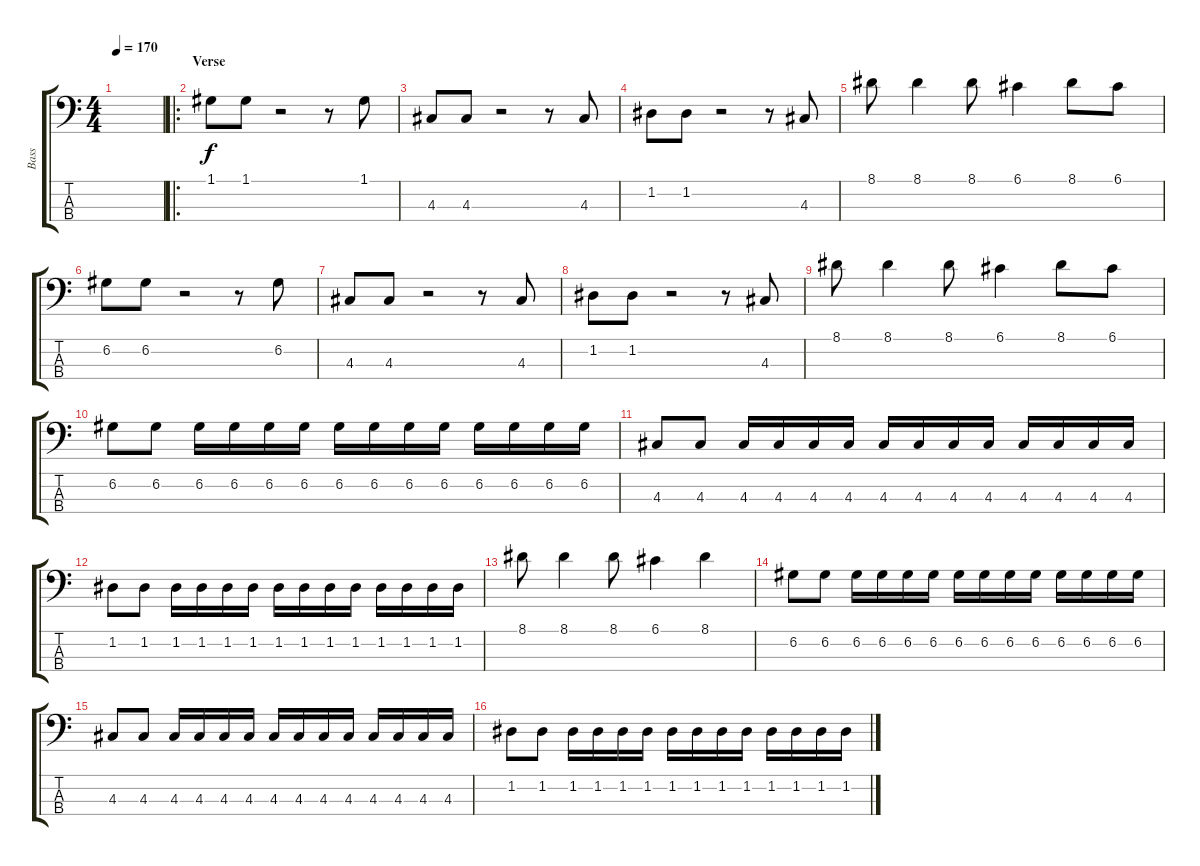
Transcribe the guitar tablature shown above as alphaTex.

\track ("Bass" "Bass") {instrument electricbassfinger}
\staff {score tabs}
\tuning (G2 D2 A1 E1) {hide}
\ts (4 4)
\tempo 170
\clef f4
\ks c
|
\ro
\section ("" "Verse")
1.1.8 1.1.8 r.2 r.8 1.1.8 |
4.3.8 4.3.8 r.2 r.8 4.3.8 |
1.2.8 1.2.8 r.2 r.8 4.3.8 |
8.1.8 8.1.4 8.1.8 6.1.4 8.1.8 6.1.8 |
6.2.8 6.2.8 r.2 r.8 6.2.8 |
4.3.8 4.3.8 r.2 r.8 4.3.8 |
1.2.8 1.2.8 r.2 r.8 4.3.8 |
8.1.8 8.1.4 8.1.8 6.1.4 8.1.8 6.1.8 |
6.2.8 6.2.8 6.2.16 6.2.16 6.2.16 6.2.16 6.2.16 6.2.16 6.2.16 6.2.16 6.2.16 6.2.16 6.2.16 6.2.16 |
4.3.8 4.3.8 4.3.16 4.3.16 4.3.16 4.3.16 4.3.16 4.3.16 4.3.16 4.3.16 4.3.16 4.3.16 4.3.16 4.3.16 |
1.2.8 1.2.8 1.2.16 1.2.16 1.2.16 1.2.16 1.2.16 1.2.16 1.2.16 1.2.16 1.2.16 1.2.16 1.2.16 1.2.16 |
8.1.8 8.1.4 8.1.8 6.1.4 8.1.4 |
6.2.8 6.2.8 6.2.16 6.2.16 6.2.16 6.2.16 6.2.16 6.2.16 6.2.16 6.2.16 6.2.16 6.2.16 6.2.16 6.2.16 |
4.3.8 4.3.8 4.3.16 4.3.16 4.3.16 4.3.16 4.3.16 4.3.16 4.3.16 4.3.16 4.3.16 4.3.16 4.3.16 4.3.16 |
1.2.8 1.2.8 1.2.16 1.2.16 1.2.16 1.2.16 1.2.16 1.2.16 1.2.16 1.2.16 1.2.16 1.2.16 1.2.16 1.2.16
